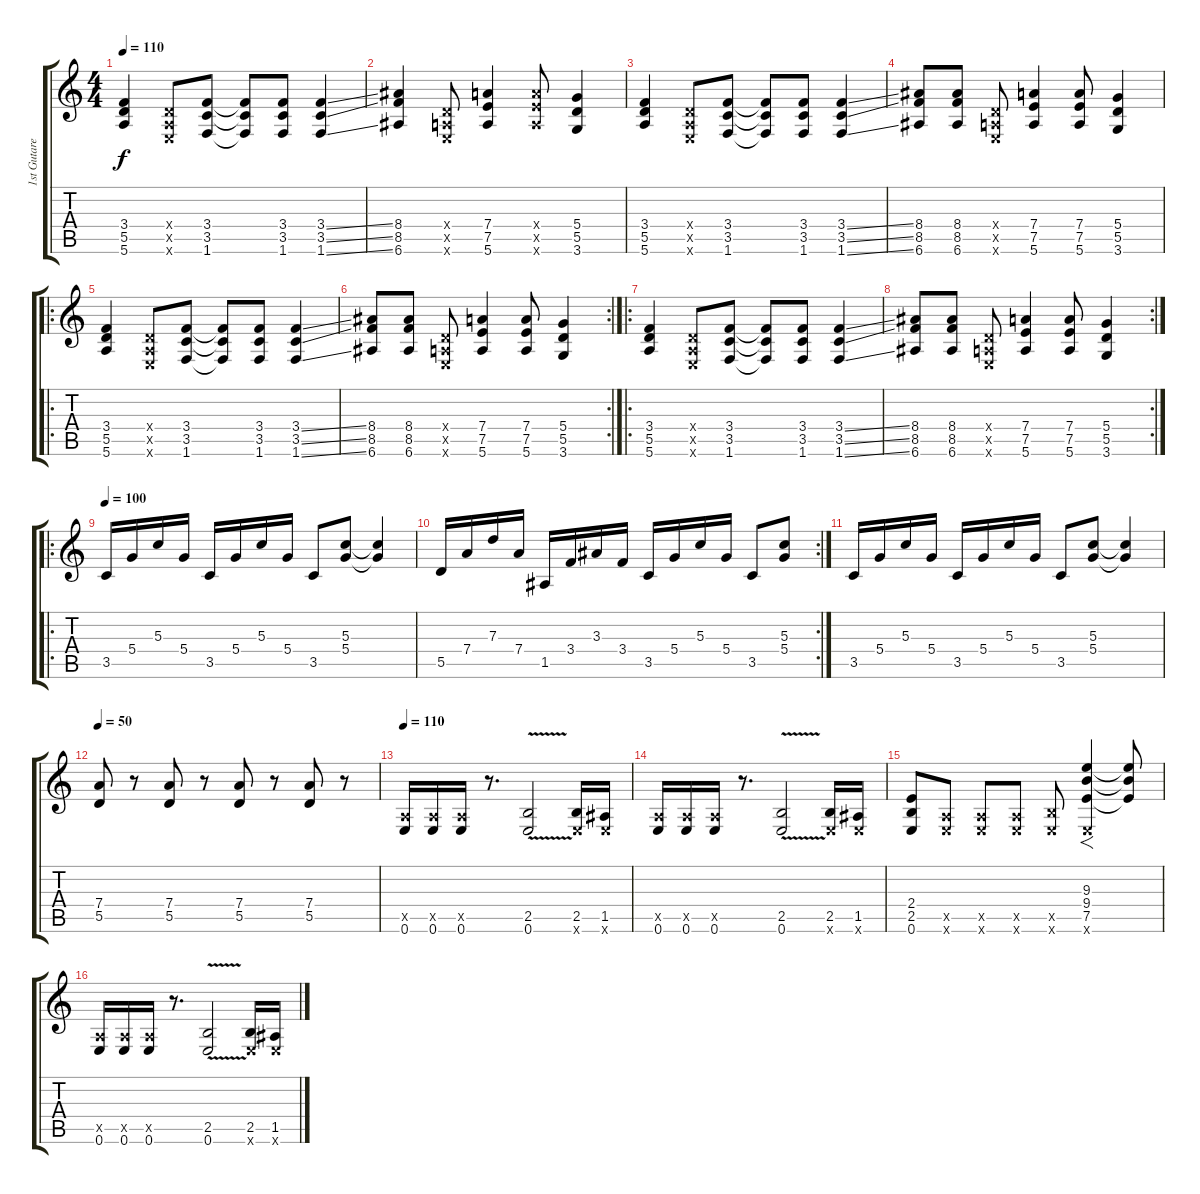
\track ("1st Gutare" "1st Gutare") {instrument acousticguitarsteel}
\staff {score tabs}
\tuning (E4 B3 G3 D3 A2 E2) {hide}
\ts (4 4)
\tempo 110
\clef g2
\ks c
(3.4 5.5 5.6).4{dy f} (0.4{x} 0.5{x} 0.6{x}).8 (3.4 3.5 1.6).8 (3.4{t} 3.5{t} 1.6{t}).8 (3.4 3.5 1.6).8 (3.4{ss} 3.5{ss} 1.6{ss}).4 |
(8.4 8.5 6.6).4 (0.4{x} 0.5{x} 0.6{x}).8 (7.4 7.5 5.6).4 (7.4{x} 7.5{x} 5.6{x}).8 (5.4 5.5 3.6).4 |
(3.4 5.5 5.6).4 (0.4{x} 0.5{x} 0.6{x}).8 (3.4 3.5 1.6).8 (3.4{t} 3.5{t} 1.6{t}).8 (3.4 3.5 1.6).8 (3.4{ss} 3.5{ss} 1.6{ss}).4 |
(8.4 8.5 6.6).8 (8.4 8.5 6.6).8 (0.4{x} 0.5{x} 0.6{x}).8 (7.4 7.5 5.6).4 (7.4 7.5 5.6).8 (5.4 5.5 3.6).4 |
\ro
(3.4 5.5 5.6).4 (0.4{x} 0.5{x} 0.6{x}).8 (3.4 3.5 1.6).8 (3.4{t} 3.5{t} 1.6{t}).8 (3.4 3.5 1.6).8 (3.4{ss} 3.5{ss} 1.6{ss}).4 |
\rc 2
(8.4 8.5 6.6).8 (8.4 8.5 6.6).8 (0.4{x} 0.5{x} 0.6{x}).8 (7.4 7.5 5.6).4 (7.4 7.5 5.6).8 (5.4 5.5 3.6).4 |
\ro
(3.4 5.5 5.6).4 (0.4{x} 0.5{x} 0.6{x}).8 (3.4 3.5 1.6).8 (3.4{t} 3.5{t} 1.6{t}).8 (3.4 3.5 1.6).8 (3.4{ss} 3.5{ss} 1.6{ss}).4 |
\rc 2
(8.4 8.5 6.6).8 (8.4 8.5 6.6).8 (0.4{x} 0.5{x} 0.6{x}).8 (7.4 7.5 5.6).4 (7.4 7.5 5.6).8 (5.4 5.5 3.6).4 |
\ro
\tempo 100
3.5.16 5.4.16 5.3.16 5.4.16 3.5.16 5.4.16 5.3.16 5.4.16 3.5.8 (5.3 5.4).8 (5.3{t} 5.4{t}).4 |
\rc 2
5.5.16 7.4.16 7.3.16 7.4.16 1.5.16 3.4.16 3.3.16 3.4.16 3.5.16 5.4.16 5.3.16 5.4.16 3.5.8 (5.3 5.4).8 |
3.5.16 5.4.16 5.3.16 5.4.16 3.5.16 5.4.16 5.3.16 5.4.16 3.5.8 (5.3 5.4).8 (5.3{t} 5.4{t}).4 |
\tempo 50
(7.4 5.5).8 r.8 (7.4 5.5).8 r.8 (7.4 5.5).8 r.8 (7.4 5.5).8 r.8 |
\tempo 110
(0.5{x} 0.6).16{balance 0 instrument distortionguitar} (0.5{x} 0.6).16 (0.5{x} 0.6).16 r.8{d} (2.5{v} 0.6).2 (2.5 0.6{x}).16 (1.5 0.6{x}).16 |
(0.5{x} 0.6).16 (0.5{x} 0.6).16 (0.5{x} 0.6).16 r.8{d} (2.5{v} 0.6).2 (2.5 0.6{x}).16 (1.5 0.6{x}).16 |
(2.4 2.5 0.6).8 (0.5{x} 0.6{x}).8 (0.5{x} 0.6{x}).8 (0.5{x} 0.6{x}).8 (2.5{x} 0.6{x}).8 (9.3 9.4 7.5 0.6{x}).4{f} (9.3{t} 9.4{t} 7.5{t}).8 |
(0.5{x} 0.6).16 (0.5{x} 0.6).16 (0.5{x} 0.6).16 r.8{d} (2.5{v} 0.6).2 (2.5 0.6{x}).16 (1.5 0.6{x}).16
